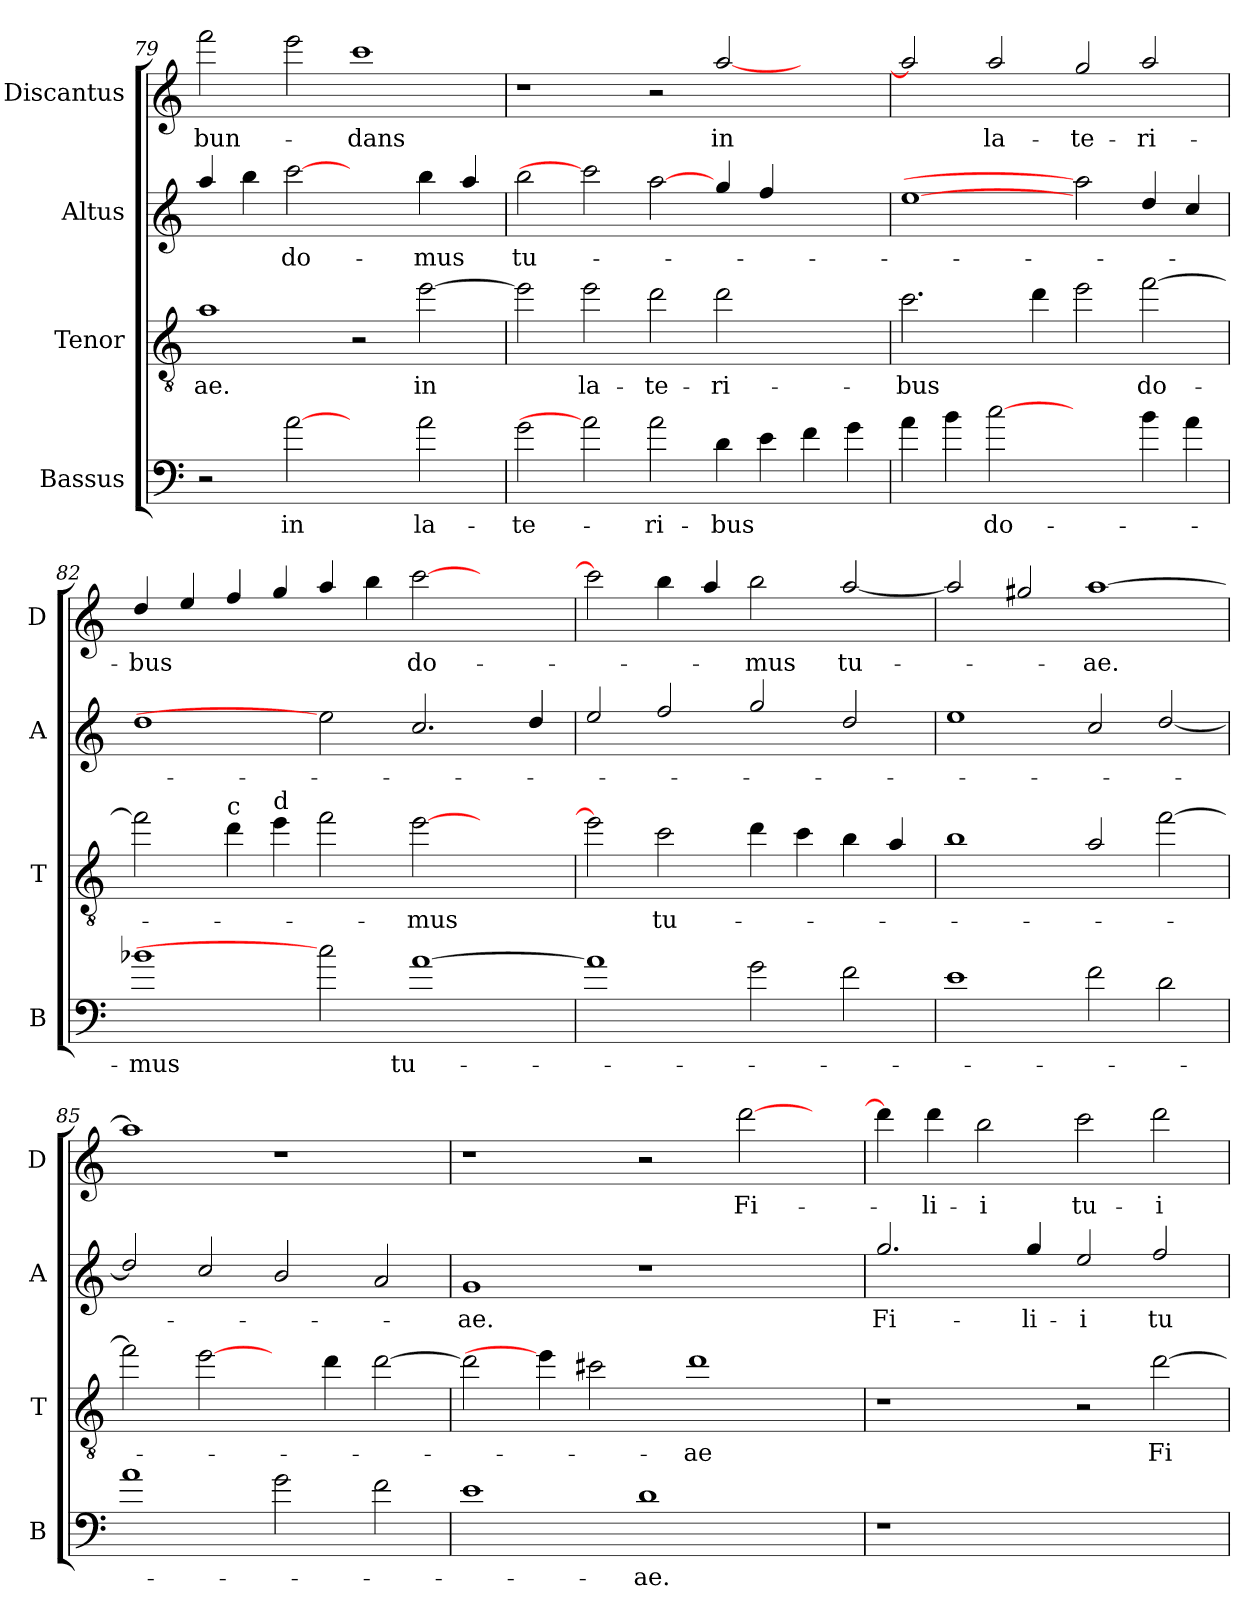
**kern	**text	**kern	**text	**kern	**text	**kern	**text
*part4	*part4	*part3	*part3	*part2	*part2	*part1	*part1
*staff4	*staff4	*staff3	*staff3	*staff2	*staff2	*staff1	*staff1
*I"Bassus	*	*I"Tenor	*	*I"Altus	*	*I"Discantus	*
*I'B	*	*I'T	*	*I'A	*	*I'D	*
*clefF4	*	*clefGv2	*	*clefG2	*	*clefG2	*
*ITrd7c12	*	*ITrd7c12	*	*ITrd7c12	*	*ITrd7c12	*
*k[]	*	*k[]	*	*k[]	*	*k[]	*
*C:	*	*C:	*	*C:	*	*C:	*
=79	=79	=79	=79	=79	=79	=79	=79
!	!	!	!LO:LY:b	!	!	!	!LO:LY:b
2r	.	1A	-ae.	4a/	.	2ff\	-bun-
.	.	.	.	4b\	.	.	.
!	!LO:LY:b	!	!	!	!LO:LY:b	!	!
[2A	in	.	.	[2cc	do-	2ee\	.
!	!	!	!	!	!	!	!LO:LY:b
2ryy	.	2r	.	2ryy	.	1cc	-dans
!	!LO:LY:b	!	!LO:LY:b	!	!LO:LY:b	!	!
2A\	la-	[2e\	in	4b\	-mus	.	.
.	.	.	.	4a/	.	.	.
=80	=80	=80	=80	=80	=80	=80	=80
!	!LO:LY:b	!	!	!	!LO:LY:b	!	!
2G\	-te-	2e\]	.	2b\	tu-	1r	.
!	!	!	!LO:LY:b	!	!	!	!
2A]	.	2e\	la-	2cc]	.	.	.
!	!LO:LY:b	!	!LO:LY:b	!	!	!	!
2A\	-ri-	2d\	-te-	[2a	.	2r	.
!	!LO:LY:b	!	!LO:LY:b	!	!	!	!LO:LY:b
4D\	-bus	2d\	-ri-	4g/	.	[2a/	in
4E\	.	.	.	4f/	.	.	.
4F\	.	2ryy	.	2ryy	.	2ryy	.
4G\	.	.	.	.	.	.	.
=81	=81	=81	=81	=81	=81	=81	=81
!	!	!	!LO:LY:b	!	!	!	!
4A\	.	2.c\	-bus	[1e	.	2a/]	.
4B\	.	.	.	.	.	.	.
!	!LO:LY:b	!	!	!	!	!	!LO:LY:b
[2c	do-	.	.	.	.	2a/	la-
.	.	4d\	.	.	.	.	.
!	!	!	!	!	!	!	!LO:LY:b
2ryy	.	2e\	.	2a]	.	2g/	-te-
!	!	!	!LO:LY:b	!	!	!	!LO:LY:b
4B\	.	[2f\	do-	4d/	.	2a/	-ri-
4A\	.	.	.	4c/	.	.	.
=82	=82	=82	=82	=82	=82	=82	=82
!	!LO:LY:b	!	!	!	!	!	!LO:LY:b
1B-X	-mus	2f\]	.	1d	.	4d/	-bus
.	.	.	.	.	.	4e/	.
!	!	!LO:TX:a:t=c	!	!	!	!	!
.	.	4d\	.	.	.	4f/	.
!	!	!LO:TX:a:t=d	!	!	!	!	!
.	.	4e\	.	.	.	4g/	.
2c]	.	2f\	.	2e]	.	4a/	.
.	.	.	.	.	.	4b\	.
!	!LO:LY:b	!	!LO:LY:b	!	!	!	!LO:LY:b
[1A	tu-	[2e\	-mus	2.c/	.	[2cc\	do-
.	.	2ryy	.	.	.	2ryy	.
.	.	.	.	4d/	.	.	.
!!LO:LB:g=z
=83	=83	=83	=83	=83	=83	=83	=83
1A]	.	2e\]	.	2e/	.	2cc\]	.
!	!	!	!LO:LY:b	!	!	!	!
.	.	2c\	tu-	2f/	.	4b\	.
.	.	.	.	.	.	4a/	.
!	!	!	!	!	!	!	!LO:LY:b
2G\	.	4d\	.	2g/	.	2b\	-mus
.	.	4c\	.	.	.	.	.
!	!	!	!	!	!	!	!LO:LY:b
2F\	.	4B\	.	2d/	.	[2a/	tu-
.	.	4A/	.	.	.	.	.
=84	=84	=84	=84	=84	=84	=84	=84
1E	.	1B	.	1e	.	2a/]	.
.	.	.	.	.	.	2g#X/	.
!	!	!	!	!	!	!	!LO:LY:b
2F\	.	2A/	.	2c/	.	[1a	-ae.
2D\	.	[2f\	.	[2d/	.	.	.
=85	=85	=85	=85	=85	=85	=85	=85
1A	.	2f\]	.	2d/]	.	1a]	.
.	.	[2e\	.	2c/	.	.	.
2G\	.	4ryy	.	2B/	.	1r	.
.	.	4d\	.	.	.	.	.
2F\	.	[2d\	.	2A/	.	.	.
=86	=86	=86	=86	=86	=86	=86	=86
!	!	!	!	!	!LO:LY:b	!	!
1E	.	2d\]	.	1G	-ae.	1r	.
.	.	4e\]	.	.	.	.	.
.	.	2c#X\	.	.	.	.	.
!	!LO:LY:b	!	!	!	!	!	!
1D	-ae.	.	.	1r	.	2r	.
!	!	!	!LO:LY:b	!	!	!	!
.	.	1d	-ae	.	.	.	.
!	!	!	!	!	!	!	!LO:LY:b
.	.	.	.	.	.	[2dd\	Fi-
4ryy	.	.	.	4ryy	.	4ryy	.
=87	=87	=87	=87	=87	=87	=87	=87
!	!	!	!	!	!LO:LY:b	!	!
1r	.	1r	.	2.g/	Fi-	4dd\]	.
!	!	!	!	!	!	!	!LO:LY:b
.	.	.	.	.	.	4dd\	-li-
!	!	!	!	!	!	!	!LO:LY:b
.	.	.	.	.	.	2b\	-i
!	!	!	!	!	!LO:LY:b	!	!
.	.	.	.	4g/	-li-	.	.
!	!	!	!	!	!LO:LY:b	!	!LO:LY:b
1ryy	.	2r	.	2e/	-i	2cc\	tu-
!	!	!	!LO:LY:b	!	!LO:LY:b	!	!LO:LY:b
.	.	[2d\	Fi-	2f/	tu-	2dd\	-i
=	=	=	=	=	=	=	=
*-	*-	*-	*-	*-	*-	*-	*-
